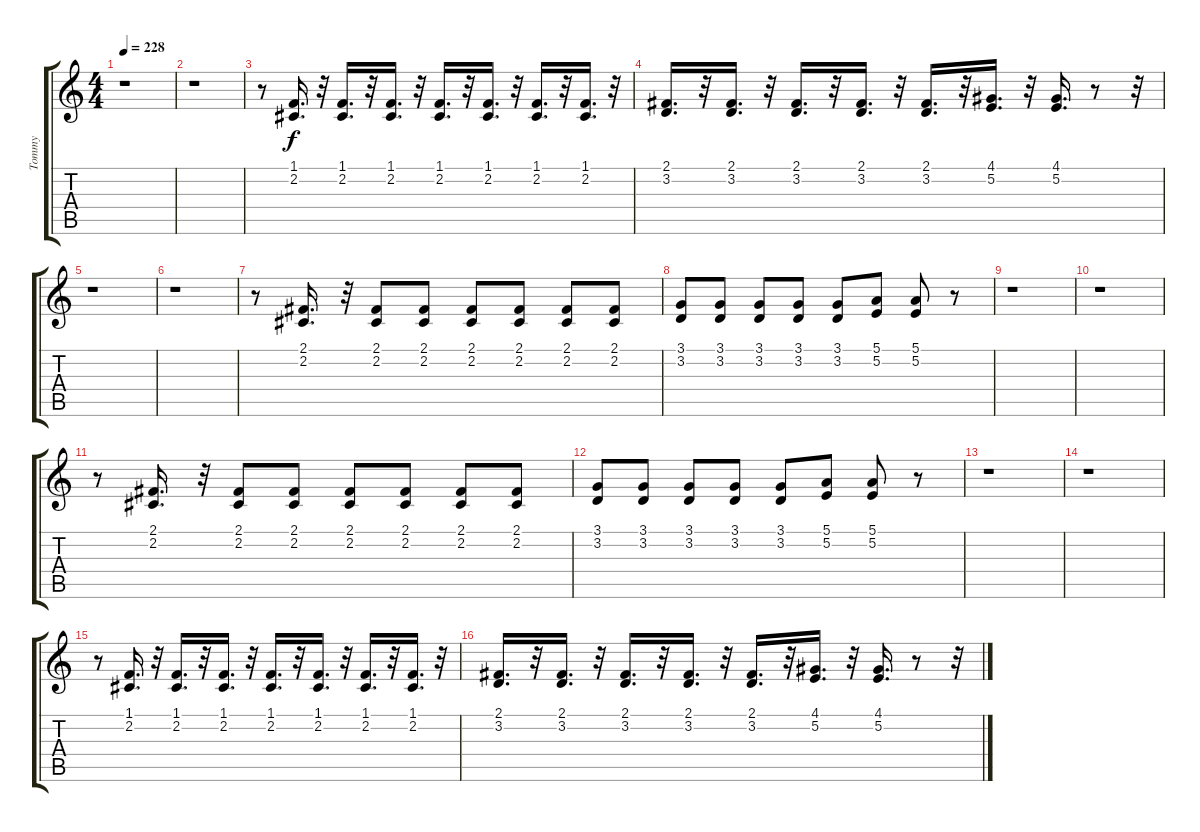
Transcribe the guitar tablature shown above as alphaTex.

\track ("Tommy" "Tommy") {instrument synthbrass1}
\staff {score tabs}
\tuning (E4 B3 G3 D3 A2 E2) {hide}
\ts (4 4)
\tempo 228
\clef g2
\ks c
r.1{dy f} |
r.1 |
r.8 (1.1 2.2).16{d} r.32 (1.1 2.2).16{d} r.32 (1.1 2.2).16{d} r.32 (1.1 2.2).16{d} r.32 (1.1 2.2).16{d} r.32 (1.1 2.2).16{d} r.32 (1.1 2.2).16{d} r.32 |
(2.1 3.2).16{d} r.32 (2.1 3.2).16{d} r.32 (2.1 3.2).16{d} r.32 (2.1 3.2).16{d} r.32 (2.1 3.2).16{d} r.32 (4.1 5.2).16{d} r.32 (4.1 5.2).16{d} r.8 r.32 |
r.1 |
r.1 |
r.8 (2.1 2.2).16{d} r.32 (2.1 2.2).8 (2.1 2.2).8 (2.1 2.2).8 (2.1 2.2).8 (2.1 2.2).8 (2.1 2.2).8 |
(3.1 3.2).8 (3.1 3.2).8 (3.1 3.2).8 (3.1 3.2).8 (3.1 3.2).8 (5.1 5.2).8 (5.1 5.2).8 r.8 |
r.1 |
r.1 |
r.8 (2.1 2.2).16{d} r.32 (2.1 2.2).8 (2.1 2.2).8 (2.1 2.2).8 (2.1 2.2).8 (2.1 2.2).8 (2.1 2.2).8 |
(3.1 3.2).8 (3.1 3.2).8 (3.1 3.2).8 (3.1 3.2).8 (3.1 3.2).8 (5.1 5.2).8 (5.1 5.2).8 r.8 |
r.1 |
r.1 |
r.8 (1.1 2.2).16{d} r.32 (1.1 2.2).16{d} r.32 (1.1 2.2).16{d} r.32 (1.1 2.2).16{d} r.32 (1.1 2.2).16{d} r.32 (1.1 2.2).16{d} r.32 (1.1 2.2).16{d} r.32 |
(2.1 3.2).16{d} r.32 (2.1 3.2).16{d} r.32 (2.1 3.2).16{d} r.32 (2.1 3.2).16{d} r.32 (2.1 3.2).16{d} r.32 (4.1 5.2).16{d} r.32 (4.1 5.2).16{d} r.8 r.32
